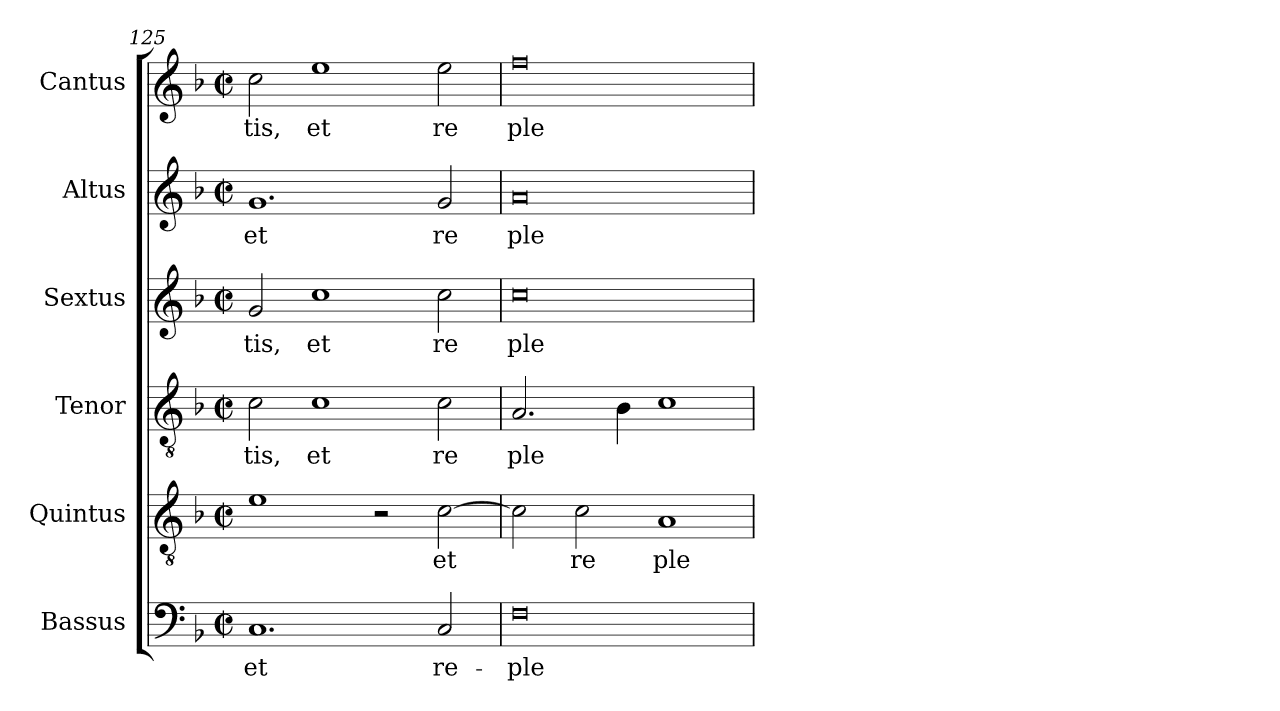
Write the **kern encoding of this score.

**kern	**text	**kern	**text	**kern	**text	**kern	**text	**kern	**text	**kern	**text
*part6	*part6	*part5	*part5	*part4	*part4	*part3	*part3	*part2	*part2	*part1	*part1
*staff6	*staff6	*staff5	*staff5	*staff4	*staff4	*staff3	*staff3	*staff2	*staff2	*staff1	*staff1
*I"Bassus	*	*I"Quintus	*	*I"Tenor	*	*I"Sextus	*	*I"Altus	*	*I"Cantus	*
*clefF4	*	*clefGv2	*	*clefGv2	*	*clefG2	*	*clefG2	*	*clefG2	*
*k[b-]	*	*k[b-]	*	*k[b-]	*	*k[b-]	*	*k[b-]	*	*k[b-]	*
*F:	*	*F:	*	*F:	*	*F:	*	*F:	*	*F:	*
*M2/2	*	*M2/2	*	*M2/2	*	*M2/2	*	*M2/2	*	*M2/2	*
*met(c|)	*	*met(c|)	*	*met(c|)	*	*met(c|)	*	*met(c|)	*	*met(c|)	*
=125	=125	=125	=125	=125	=125	=125	=125	=125	=125	=125	=125
!	!LO:LY:b:cj	!	!	!	!LO:LY:b:cj	!	!LO:LY:b:cj	!	!LO:LY:b:cj	!	!LO:LY:b:cj
1.C	et	1e	.	2c\	tis,	2g/	tis,	1.g	et	2cc\	tis,
!	!	!	!	!	!LO:LY:b:cj	!	!LO:LY:b:cj	!	!	!	!LO:LY:b:cj
.	.	.	.	1c	et	1cc	et	.	.	1ee	et
.	.	2r	.	.	.	.	.	.	.	.	.
!	!LO:LY:b:cj	!	!LO:LY:b:cj	!	!LO:LY:b:cj	!	!LO:LY:b:cj	!	!LO:LY:b:cj	!	!LO:LY:b:cj
2C/	re-	[>2c\	et	2c\	re	2cc\	re	2g/	re	2ee\	re
=126	=126	=126	=126	=126	=126	=126	=126	=126	=126	=126	=126
!	!LO:LY:b:cj	!	!	!	!LO:LY:b	!	!LO:LY:b:cj	!	!LO:LY:b:cj	!	!LO:LY:b:cj
0F	-ple-	2c\]	.	2.A/	ple	0cc	ple	0a	ple	0ff	ple
!	!	!	!LO:LY:b:cj	!	!	!	!	!	!	!	!
.	.	2c\	re	.	.	.	.	.	.	.	.
.	.	.	.	4B-\	.	.	.	.	.	.	.
!	!	!	!LO:LY:b:cj	!	!	!	!	!	!	!	!
.	.	1A	ple	1c	.	.	.	.	.	.	.
=	=	=	=	=	=	=	=	=	=	=	=
*-	*-	*-	*-	*-	*-	*-	*-	*-	*-	*-	*-
